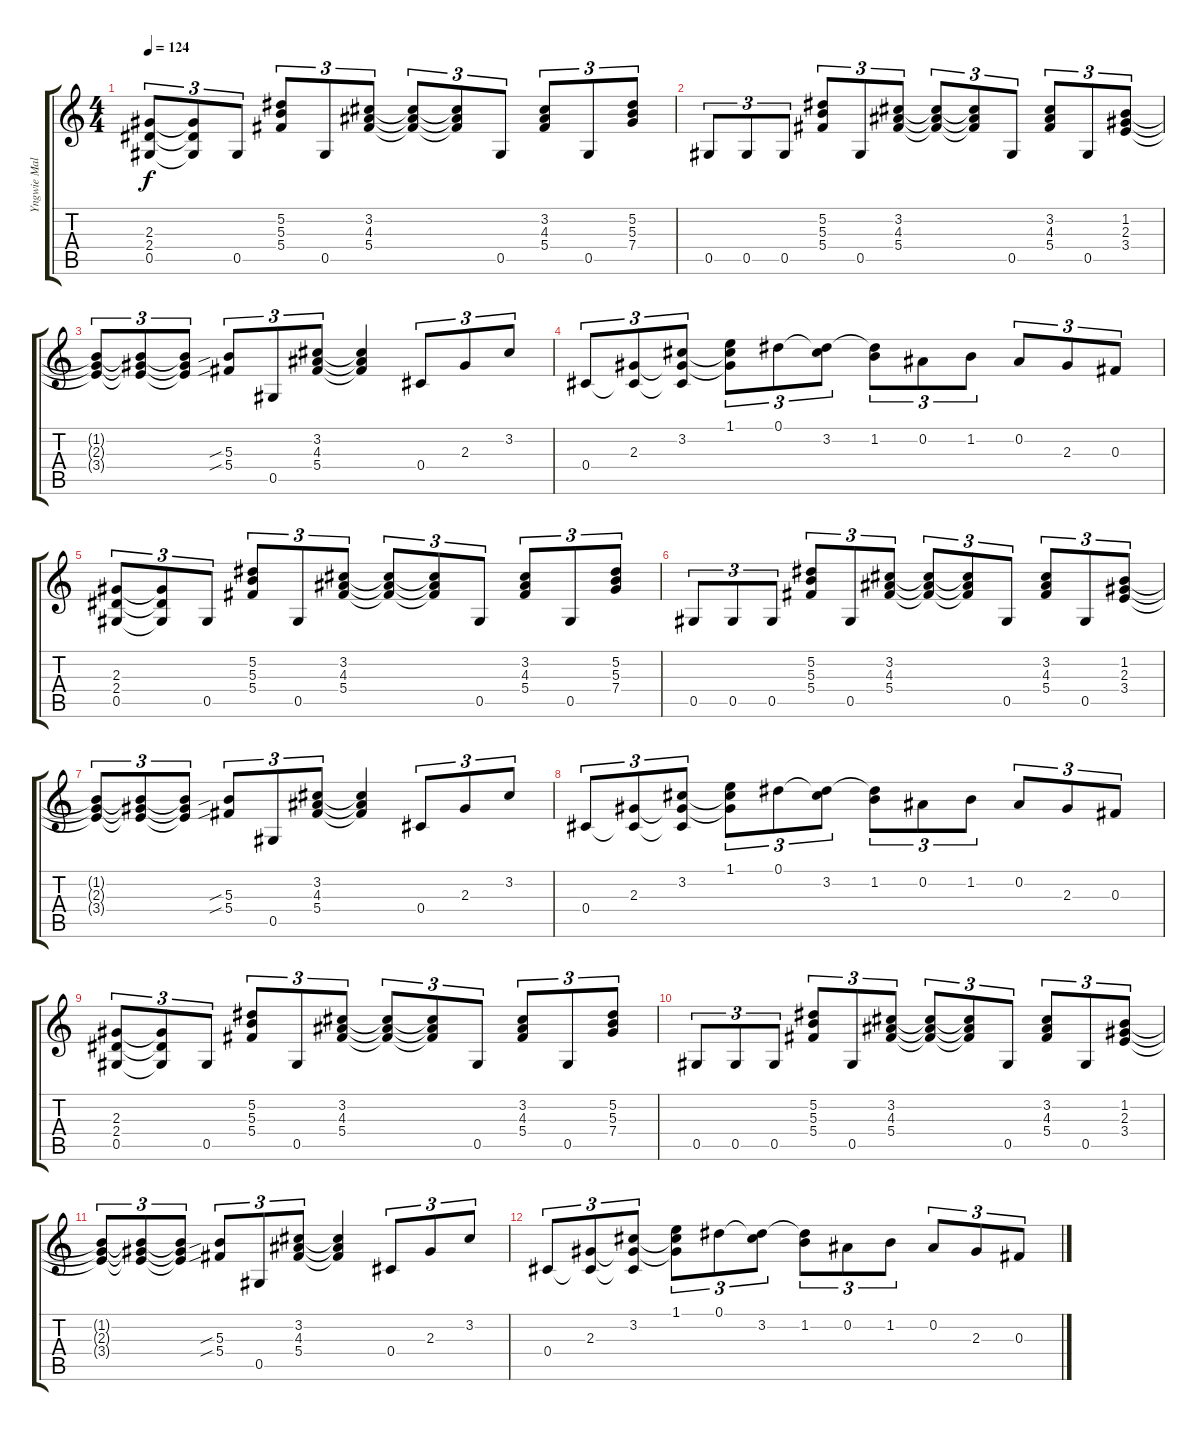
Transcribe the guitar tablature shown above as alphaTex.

\track ("Yngwie Malmsteen" "Yngwie Mal") {instrument overdrivenguitar}
\staff {score tabs}
\tuning (Eb4 Bb3 Gb3 Db3 Ab2 Eb2) {hide}
\ts (4 4)
\tempo 124
\clef g2
\ks c
(2.3 2.4 0.5).8{tu (3 2) dy f} (2.3{t} 2.4{t} 0.5{t}).8{tu (3 2)} 0.5.8{tu (3 2)} (5.2 5.3 5.4).8{tu (3 2)} 0.5.8{tu (3 2)} (3.2 4.3 5.4).8{tu (3 2)} (3.2{t} 4.3{t} 5.4{t}).8{tu (3 2)} (3.2{t} 4.3{t} 5.4{t}).8{tu (3 2)} 0.5.8{tu (3 2)} (3.2 4.3 5.4).8{tu (3 2)} 0.5.8{tu (3 2)} (5.2 5.3 7.4).8{tu (3 2)} |
0.5.8{tu (3 2)} 0.5.8{tu (3 2)} 0.5.8{tu (3 2)} (5.2 5.3 5.4).8{tu (3 2)} 0.5.8{tu (3 2)} (3.2 4.3 5.4).8{tu (3 2)} (3.2{t} 4.3{t} 5.4{t}).8{tu (3 2)} (3.2{t} 4.3{t} 5.4{t}).8{tu (3 2)} 0.5.8{tu (3 2)} (3.2 4.3 5.4).8{tu (3 2)} 0.5.8{tu (3 2)} (1.2 2.3 3.4).8{tu (3 2)} |
(1.2{t} 2.3{t} 3.4{t}).8{tu (3 2)} (1.2{t} 2.3{t} 3.4{t}).8{tu (3 2)} (1.2{t} 2.3{t} 3.4{t}).8{tu (3 2)} (5.3{sib} 5.4{sib}).8{tu (3 2)} 0.5.8{tu (3 2)} (3.2 4.3 5.4).8{tu (3 2)} (3.2{t} 4.3{t} 5.4{t}).4 0.4.8{tu (3 2)} 2.3.8{tu (3 2)} 3.2.8{tu (3 2)} |
0.4.8{tu (3 2)} (2.3 0.4{t}).8{tu (3 2)} (3.2 2.3{t} 0.4{t}).8{tu (3 2)} (1.1 3.2{t} 2.3{t}).8{tu (3 2)} 0.1.8{tu (3 2)} (0.1{t} 3.2).8{tu (3 2)} (0.1{t} 1.2).8{tu (3 2)} 0.2.8{tu (3 2)} 1.2.8{tu (3 2)} 0.2.8{tu (3 2)} 2.3.8{tu (3 2)} 0.3.8{tu (3 2)} |
(2.3 2.4 0.5).8{tu (3 2)} (2.3{t} 2.4{t} 0.5{t}).8{tu (3 2)} 0.5.8{tu (3 2)} (5.2 5.3 5.4).8{tu (3 2)} 0.5.8{tu (3 2)} (3.2 4.3 5.4).8{tu (3 2)} (3.2{t} 4.3{t} 5.4{t}).8{tu (3 2)} (3.2{t} 4.3{t} 5.4{t}).8{tu (3 2)} 0.5.8{tu (3 2)} (3.2 4.3 5.4).8{tu (3 2)} 0.5.8{tu (3 2)} (5.2 5.3 7.4).8{tu (3 2)} |
0.5.8{tu (3 2)} 0.5.8{tu (3 2)} 0.5.8{tu (3 2)} (5.2 5.3 5.4).8{tu (3 2)} 0.5.8{tu (3 2)} (3.2 4.3 5.4).8{tu (3 2)} (3.2{t} 4.3{t} 5.4{t}).8{tu (3 2)} (3.2{t} 4.3{t} 5.4{t}).8{tu (3 2)} 0.5.8{tu (3 2)} (3.2 4.3 5.4).8{tu (3 2)} 0.5.8{tu (3 2)} (1.2 2.3 3.4).8{tu (3 2)} |
(1.2{t} 2.3{t} 3.4{t}).8{tu (3 2)} (1.2{t} 2.3{t} 3.4{t}).8{tu (3 2)} (1.2{t} 2.3{t} 3.4{t}).8{tu (3 2)} (5.3{sib} 5.4{sib}).8{tu (3 2)} 0.5.8{tu (3 2)} (3.2 4.3 5.4).8{tu (3 2)} (3.2{t} 4.3{t} 5.4{t}).4 0.4.8{tu (3 2)} 2.3.8{tu (3 2)} 3.2.8{tu (3 2)} |
0.4.8{tu (3 2)} (2.3 0.4{t}).8{tu (3 2)} (3.2 2.3{t} 0.4{t}).8{tu (3 2)} (1.1 3.2{t} 2.3{t}).8{tu (3 2)} 0.1.8{tu (3 2)} (0.1{t} 3.2).8{tu (3 2)} (0.1{t} 1.2).8{tu (3 2)} 0.2.8{tu (3 2)} 1.2.8{tu (3 2)} 0.2.8{tu (3 2)} 2.3.8{tu (3 2)} 0.3.8{tu (3 2)} |
(2.3 2.4 0.5).8{tu (3 2)} (2.3{t} 2.4{t} 0.5{t}).8{tu (3 2)} 0.5.8{tu (3 2)} (5.2 5.3 5.4).8{tu (3 2)} 0.5.8{tu (3 2)} (3.2 4.3 5.4).8{tu (3 2)} (3.2{t} 4.3{t} 5.4{t}).8{tu (3 2)} (3.2{t} 4.3{t} 5.4{t}).8{tu (3 2)} 0.5.8{tu (3 2)} (3.2 4.3 5.4).8{tu (3 2)} 0.5.8{tu (3 2)} (5.2 5.3 7.4).8{tu (3 2)} |
0.5.8{tu (3 2)} 0.5.8{tu (3 2)} 0.5.8{tu (3 2)} (5.2 5.3 5.4).8{tu (3 2)} 0.5.8{tu (3 2)} (3.2 4.3 5.4).8{tu (3 2)} (3.2{t} 4.3{t} 5.4{t}).8{tu (3 2)} (3.2{t} 4.3{t} 5.4{t}).8{tu (3 2)} 0.5.8{tu (3 2)} (3.2 4.3 5.4).8{tu (3 2)} 0.5.8{tu (3 2)} (1.2 2.3 3.4).8{tu (3 2)} |
(1.2{t} 2.3{t} 3.4{t}).8{tu (3 2)} (1.2{t} 2.3{t} 3.4{t}).8{tu (3 2)} (1.2{t} 2.3{t} 3.4{t}).8{tu (3 2)} (5.3{sib} 5.4{sib}).8{tu (3 2)} 0.5.8{tu (3 2)} (3.2 4.3 5.4).8{tu (3 2)} (3.2{t} 4.3{t} 5.4{t}).4 0.4.8{tu (3 2)} 2.3.8{tu (3 2)} 3.2.8{tu (3 2)} |
0.4.8{tu (3 2)} (2.3 0.4{t}).8{tu (3 2)} (3.2 2.3{t} 0.4{t}).8{tu (3 2)} (1.1 3.2{t} 2.3{t}).8{tu (3 2)} 0.1.8{tu (3 2)} (0.1{t} 3.2).8{tu (3 2)} (0.1{t} 1.2).8{tu (3 2)} 0.2.8{tu (3 2)} 1.2.8{tu (3 2)} 0.2.8{tu (3 2)} 2.3.8{tu (3 2)} 0.3.8{tu (3 2)}
